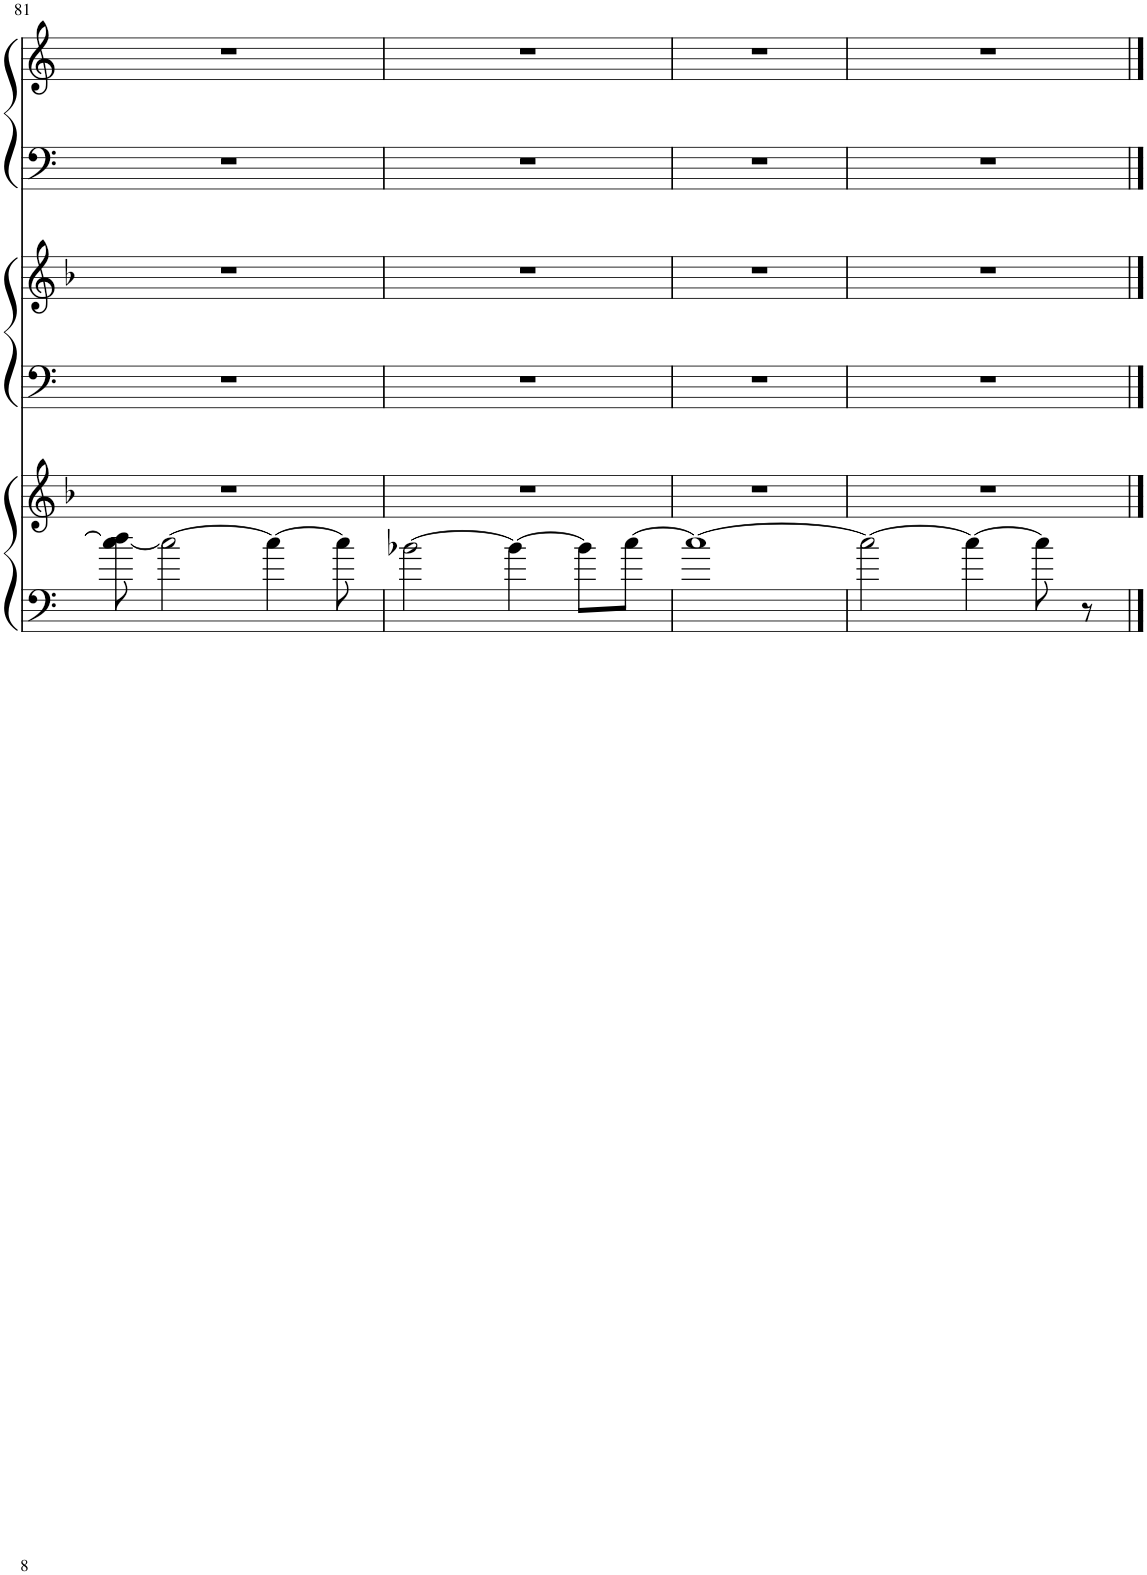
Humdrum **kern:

**kern	**kern	**kern	**kern	**kern	**kern
*part3	*part3	*part2	*part2	*part1	*part1
*staff6	*staff5	*staff4	*staff3	*staff2	*staff1
*I"Bass SS	*	*I"Bass SS	*	*I"Bass SS	*
*I'B	*	*I'B	*	*I'B	*
!!LO:PB:g=z
*clefF4	*clefG2	*clefF4	*clefG2	*clefF4	*clefG2
*k[]	*k[b-]	*k[]	*k[b-]	*k[]	*k[]
*M4/4	*M4/4	*M4/4	*M4/4	*M4/4	*M4/4
=81	=81	=81	=81	=81	=81
[8cc\ 8dd\]	1r	1r	1r	1r	1r
2cc\_	.	.	.	.	.
4cc\_	.	.	.	.	.
8cc\]	.	.	.	.	.
=82	=82	=82	=82	=82	=82
[2b-X\	1r	1r	1r	1r	1r
4b-\_	.	.	.	.	.
8b-\L]	.	.	.	.	.
[8cc\J	.	.	.	.	.
=83	=83	=83	=83	=83	=83
1cc_	1r	1r	1r	1r	1r
=84	=84	=84	=84	=84	=84
2cc\_	1r	1r	1r	1r	1r
4cc\_	.	.	.	.	.
8cc\]	.	.	.	.	.
8r	.	.	.	.	.
==	==	==	==	==	==
*-	*-	*-	*-	*-	*-
